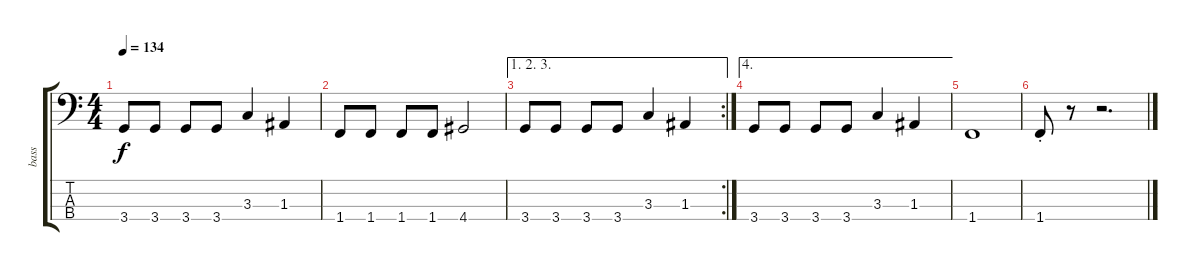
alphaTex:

\track ("bass" "bass") {instrument electricbasspick}
\staff {score tabs}
\tuning (G2 D2 A1 E1) {hide}
\ts (4 4)
\tempo 134
\clef f4
\ks c
3.4.8{dy f} 3.4.8 3.4.8 3.4.8 3.3.4 1.3.4 |
1.4.8 1.4.8 1.4.8 1.4.8 4.4.2 |
\ae (1 2 3)
\rc 2
3.4.8 3.4.8 3.4.8 3.4.8 3.3.4 1.3.4 |
\ae 4
3.4.8 3.4.8 3.4.8 3.4.8 3.3.4 1.3.4 |
1.4.1 |
1.4{st}.8 r.8 r.2{d}
